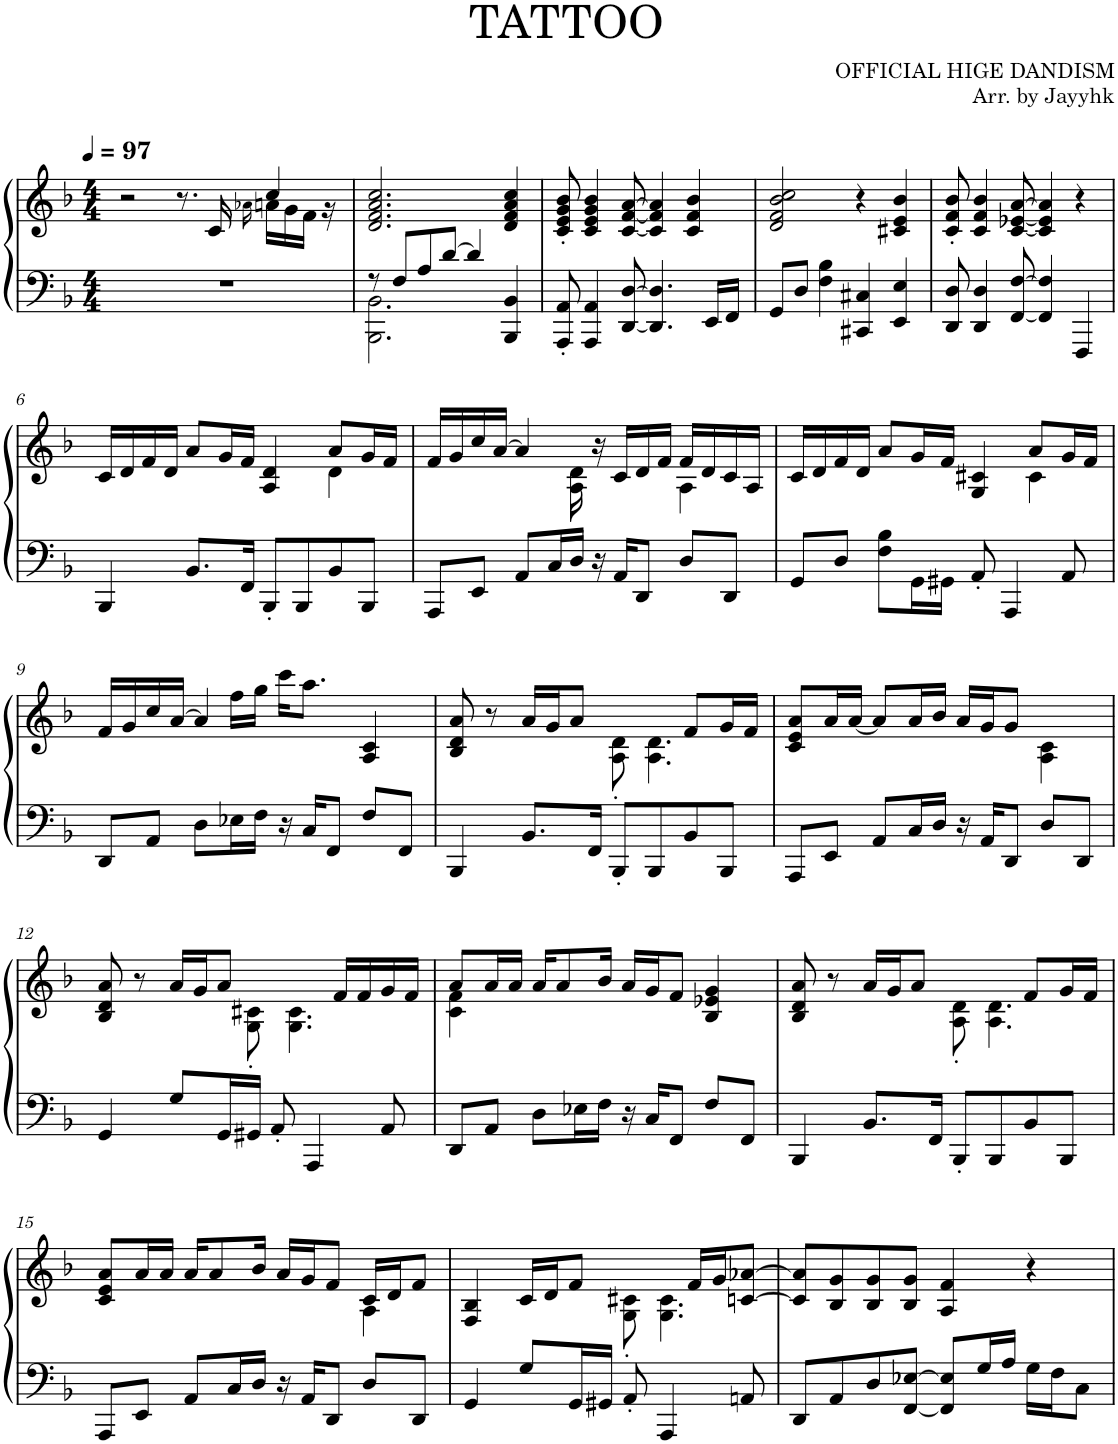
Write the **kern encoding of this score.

**kern	**kern
*part1	*part1
*staff2	*staff1
*I"Grand Piano	*
*I'Pno. 3	*
*clefF4	*clefG2
*k[b-]	*k[b-]
*M4/4	*M4/4
*MM97	*MM97
=1	=1
*	*^
1r	2r	2.ryy
.	8.r	.
.	16c/	.
.	.	16qa-X\
.	4cc/	16an\LL
.	.	16g\
.	.	16f\JJ
.	.	16r
*	*v	*v
=2	=2
*^	*
8r	2.BBB-\ 2.BB-\	2.d/ 2.f/ 2.a/ 2.cc/
8F/L	.	.
8A/	.	.
[8d/J	.	.
4d/]	.	.
4BBB-/ 4BB-/	4ryy	4d/ 4f/ 4a/ 4cc/
*v	*v	*
=3	=3
8AAA/' 8AA/'	8c/' 8e/' 8g/' 8b-/'
4AAA/ 4AA/	4c/ 4e/ 4g/ 4b-/
[8DD/ [8D/	[8c/ [8f/ [8a/
4.DD/] 4.D/]	4c/] 4f/] 4a/]
.	4c/ 4f/ 4b-/
16EE/LL	.
16FF/JJ	.
=4	=4
8GG/L	2d/ 2f/ 2b-/ 2cc/
8D/J	.
4F\ 4B-\	.
4CC#X/ 4C#X/	4r
4EE/ 4E/	4c#X/ 4e/ 4b-/
=5	=5
8DD/ 8D/	8c/' 8f/' 8b-/'
4DD/ 4D/	4c/ 4f/ 4b-/
[8FF/ [8F/	[8c/ [8e-X/ [8a/
4FF/] 4F/]	4c/] 4e-/] 4a/]
4FFF/	4r
!!LO:LB:g=z
=6	=6
*	*^
4BBB-/	16c/LL	2.ryy
.	16d/	.
.	16f/	.
.	16d/JJ	.
8.BB-/L	8a/L	.
.	16g/L	.
16FF/Jk	16f/JJ	.
8BBB-'/L	4A/ 4d/	.
8BBB-/	.	.
8BB-/	8a/L	4d\
8BBB-/J	16g/L	.
.	16f/JJ	.
=7	=7	=7
8AAA/L	16f/LL	4..ryy
.	16g/	.
8EE/J	16cc/	.
.	[16a/JJ	.
8AA/L	4a/]	.
16C/L	.	.
16D/JJ	.	16A\ 16d\
16r	16r	4ryy
16AA/KL	16c/LL	.
8DD/J	16d/	.
.	16f/JJ	.
8D/L	16f/LL	4A\
.	16d/	.
8DD/J	16c/	.
.	16A/JJ	.
=8	=8	=8
8GG/L	16c/LL	2.ryy
.	16d/	.
8D/J	16f/	.
.	16d/JJ	.
8F\ 8B-\L	8a/L	.
16GG\L	16g/L	.
16GG#X\JJ	16f/JJ	.
8AA'/	4G/ 4c#X/	.
4AAA/	.	.
.	8a/L	4c#\
8AA/	16g/L	.
.	16f/JJ	.
!!LO:LB:g=z	!!
=9	=9	=9
8DD/L	16f/LL	4.ryy
.	16g/	.
8AA/J	16cc/	.
.	[16a/JJ	.
8D\L	4a/]	.
16E-X\L	.	16ff\LL
16F\JJ	.	16gg\JJ
16r	16ccc\KL	2ryy
16C/KL	8.aa\J	.
8FF/J	.	.
8F/L	4A/ 4c/	.
8FF/J	.	.
=10	=10	=10
4BBB-/	8B-/ 8d/ 8a/	2ryy
.	8r	.
8.BB-/L	16a/LL	.
.	16g/J	.
.	8a/J	.
16FF/Jk	.	.
8BBB-'/L	4ryy	8A\' 8d\'
8BBB-/	.	4.A\ 4.d\
8BB-/	8f/L	.
8BBB-/J	16g/L	.
.	16f/JJ	.
=11	=11	=11
8AAA/L	8c/ 8e/ 8a/L	2.ryy
8EE/J	16a/L	.
.	[16a/JJ	.
8AA/L	8a/L]	.
16C/L	16a/L	.
16D/JJ	16b-/JJ	.
16r	16a/LL	.
16AA/KL	16g/J	.
8DD/J	8g/J	.
8D/L	4ryy	4A\ 4c\
8DD/J	.	.
!!LO:LB:g=z	!!
=12	=12	=12
4GG/	8B-/ 8d/ 8a/	4..ryy
.	8r	.
8G/L	16a/LL	.
.	16g/J	.
16GG/L	8a/J	.
16GG#X/JJ	.	8G\' 8c#X\'
8AA'/	4ryy	.
.	.	4.G\ 4.c#\
4AAA/	.	.
.	16f/LL	.
.	16f/	.
8AA/	16g/	.
.	16f/JJ	16ryy
=13	=13	=13
8DD/L	8a/L	4c\ 4f\
8AA/J	16a/L	.
.	16a/JJ	.
8D\L	16a/KL	2.ryy
.	8a/	.
16E-X\L	.	.
16F\JJ	16b-/Jk	.
16r	16a/LL	.
16C/KL	16g/J	.
8FF/J	8f/J	.
8F/L	4B-/ 4e-X/ 4g/	.
8FF/J	.	.
=14	=14	=14
4BBB-/	8B-/ 8d/ 8a/	2ryy
.	8r	.
8.BB-/L	16a/LL	.
.	16g/J	.
.	8a/J	.
16FF/Jk	.	.
8BBB-'/L	4ryy	8A\' 8d\'
8BBB-/	.	4.A\ 4.d\
8BB-/	8f/L	.
8BBB-/J	16g/L	.
.	16f/JJ	.
!!LO:LB:g=z	!!
=15	=15	=15
8AAA/L	8c/ 8e/ 8a/L	2.ryy
8EE/J	16a/L	.
.	16a/JJ	.
8AA/L	16a/KL	.
.	8a/	.
16C/L	.	.
16D/JJ	16b-/Jk	.
16r	16a/LL	.
16AA/KL	16g/J	.
8DD/J	8f/J	.
8D/L	16c/LL	4A\
.	16d/J	.
8DD/J	8f/J	.
=16	=16	=16
4GG/	4F/ 4B-/	2ryy
8G/L	16c/LL	.
.	16d/J	.
16GG/L	8f/J	.
16GG#X/JJ	.	.
8AA'/	4ryy	8G\' 8c#X\'
4AAA/	.	4.G\ 4.c#\
.	16f/LL	.
.	16g/J	.
8AAn/	[8cn/ [8a-X/J	.
*	*v	*v
=17	=17
8DD/L	8c/] 8a-/]L
8AA/	8B-/ 8g/
8D/	8B-/ 8g/
[8FF/ [8E-X/J	8B-/ 8g/J
8FF/] 8E-/]L	4A/ 4f/
16G/L	.
16A/JJ	.
16G\LL	4r
16F\J	.
8C\J	.
=	=
*-	*-
